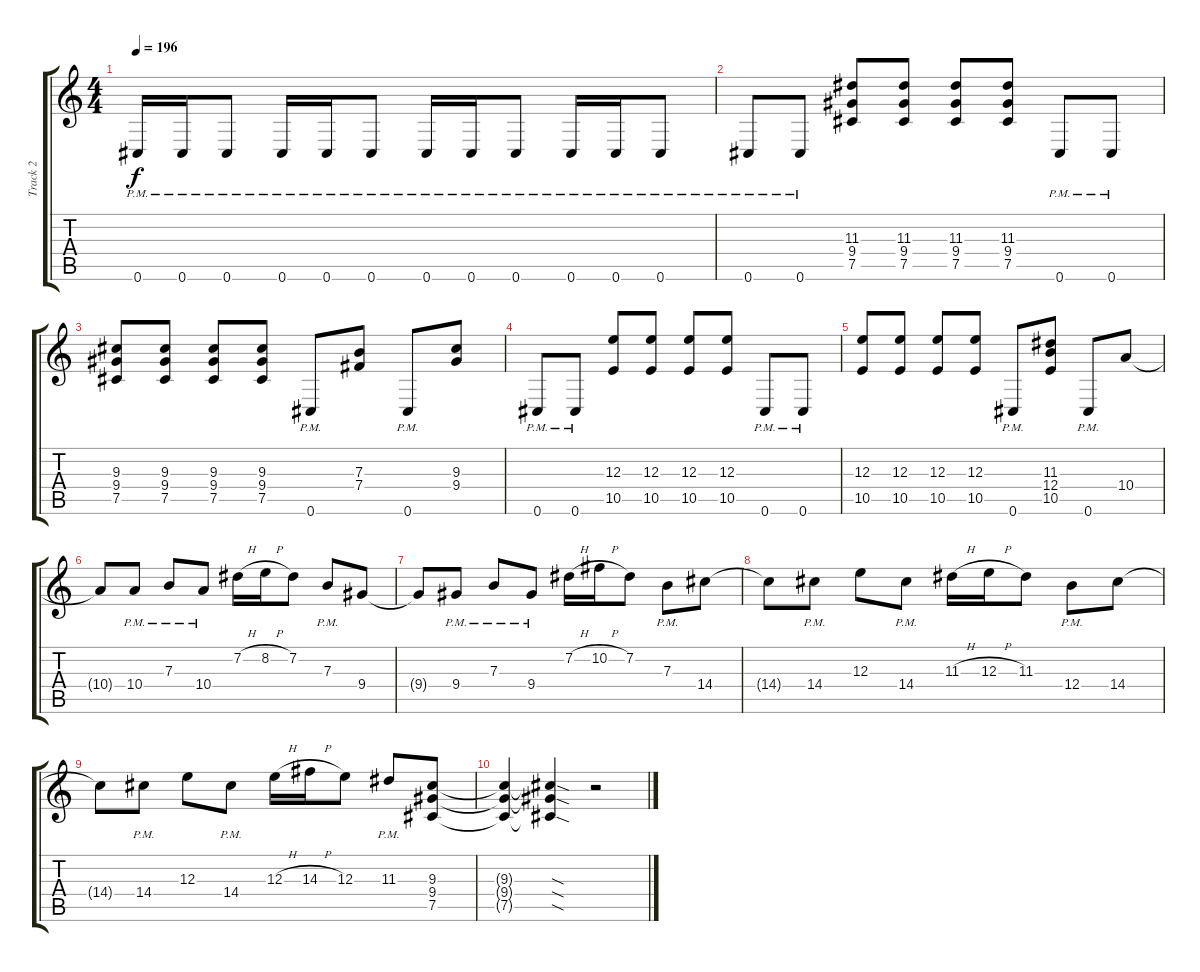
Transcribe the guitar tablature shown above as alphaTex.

\track ("Track 2" "Track 2") {instrument distortionguitar}
\staff {score tabs}
\tuning (Db4 Ab3 E3 B2 Gb2 Db2) {hide}
\ts (4 4)
\tempo 196
\clef g2
\ks c
0.6{pm}.16{dy f} 0.6{pm}.16 0.6{pm}.8 0.6{pm}.16 0.6{pm}.16 0.6{pm}.8 0.6{pm}.16 0.6{pm}.16 0.6{pm}.8 0.6{pm}.16 0.6{pm}.16 0.6{pm}.8 |
0.6{pm}.8 0.6{pm}.8 (11.3 9.4 7.5).8 (11.3 9.4 7.5).8 (11.3 9.4 7.5).8 (11.3 9.4 7.5).8 0.6{pm}.8 0.6{pm}.8 |
(9.3 9.4 7.5).8 (9.3 9.4 7.5).8 (9.3 9.4 7.5).8 (9.3 9.4 7.5).8 0.6{pm}.8 (7.3 7.4).8 0.6{pm}.8 (9.3 9.4).8 |
0.6{pm}.8 0.6{pm}.8 (12.3 10.5).8 (12.3 10.5).8 (12.3 10.5).8 (12.3 10.5).8 0.6{pm}.8 0.6{pm}.8 |
(12.3 10.5).8 (12.3 10.5).8 (12.3 10.5).8 (12.3 10.5).8 0.6{pm}.8 (11.3 12.4 10.5).8 0.6{pm}.8 10.4.8 |
10.4{t}.8 10.4{pm}.8 7.3{pm}.8 10.4{pm}.8 7.2{h}.16 8.2{h}.16 7.2.8 7.3{pm}.8 9.4.8 |
9.4{t}.8 9.4{pm}.8 7.3{pm}.8 9.4{pm}.8 7.2{h}.16 10.2{h}.16 7.2.8 7.3{pm}.8 14.4.8 |
14.4{t}.8 14.4{pm}.8 12.3.8 14.4{pm}.8 11.3{h}.16 12.3{h}.16 11.3.8 12.4{pm}.8 14.4.8 |
14.4{t}.8 14.4{pm}.8 12.3.8 14.4{pm}.8 12.3{h}.16 14.3{h}.16 12.3.8 11.3{pm}.8 (9.3 9.4 7.5).8 |
(9.3{t} 9.4{t} 7.5{t}).4 (9.3{sod t} 9.4{sod t} 7.5{sod t}).4 r.2
